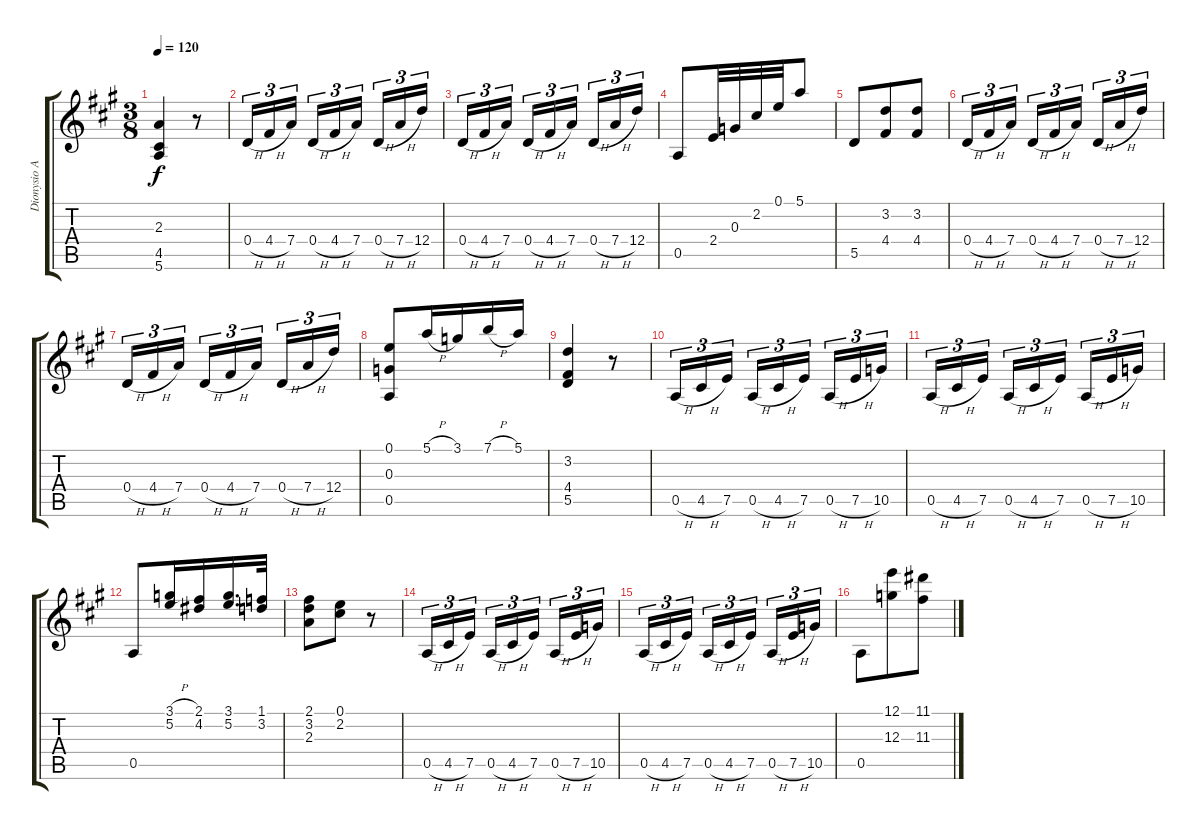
\track ("Dionysio Aguado" "Dionysio A") {instrument acousticguitarnylon}
\staff {score tabs}
\tuning (E4 B3 G3 D3 A2 E2) {hide}
\ts (3 8)
\tempo 120
\clef g2
\ks a
(2.3 4.5 5.6).4{dy f} r.8 |
0.4{h}.16{tu (3 2)} 4.4{h}.16{tu (3 2)} 7.4.16{tu (3 2)} 0.4{h}.16{tu (3 2)} 4.4{h}.16{tu (3 2)} 7.4.16{tu (3 2)} 0.4{h}.16{tu (3 2)} 7.4{h}.16{tu (3 2)} 12.4.16{tu (3 2)} |
0.4{h}.16{tu (3 2)} 4.4{h}.16{tu (3 2)} 7.4.16{tu (3 2)} 0.4{h}.16{tu (3 2)} 4.4{h}.16{tu (3 2)} 7.4.16{tu (3 2)} 0.4{h}.16{tu (3 2)} 7.4{h}.16{tu (3 2)} 12.4.16{tu (3 2)} |
0.5.8 2.4.32 0.3.32 2.2.32 0.1.32 5.1.8 |
5.5.8 (3.2 4.4).8 (3.2 4.4).8 |
0.4{h}.16{tu (3 2)} 4.4{h}.16{tu (3 2)} 7.4.16{tu (3 2)} 0.4{h}.16{tu (3 2)} 4.4{h}.16{tu (3 2)} 7.4.16{tu (3 2)} 0.4{h}.16{tu (3 2)} 7.4{h}.16{tu (3 2)} 12.4.16{tu (3 2)} |
0.4{h}.16{tu (3 2)} 4.4{h}.16{tu (3 2)} 7.4.16{tu (3 2)} 0.4{h}.16{tu (3 2)} 4.4{h}.16{tu (3 2)} 7.4.16{tu (3 2)} 0.4{h}.16{tu (3 2)} 7.4{h}.16{tu (3 2)} 12.4.16{tu (3 2)} |
(0.1 0.3 0.5).8 5.1{h}.16 3.1.16 7.1{h}.16 5.1.16 |
(3.2 4.4 5.5).4 r.8 |
0.5{h}.16{tu (3 2)} 4.5{h}.16{tu (3 2)} 7.5.16{tu (3 2)} 0.5{h}.16{tu (3 2)} 4.5{h}.16{tu (3 2)} 7.5.16{tu (3 2)} 0.5{h}.16{tu (3 2)} 7.5{h}.16{tu (3 2)} 10.5.16{tu (3 2)} |
0.5{h}.16{tu (3 2)} 4.5{h}.16{tu (3 2)} 7.5.16{tu (3 2)} 0.5{h}.16{tu (3 2)} 4.5{h}.16{tu (3 2)} 7.5.16{tu (3 2)} 0.5{h}.16{tu (3 2)} 7.5{h}.16{tu (3 2)} 10.5.16{tu (3 2)} |
0.5.8 (3.1{h} 5.2).16 (2.1 4.2).16 (3.1 5.2).16{d} (1.1 3.2).32 |
(2.1 3.2 2.3).8 (0.1 2.2).8 r.8 |
0.5{h}.16{tu (3 2)} 4.5{h}.16{tu (3 2)} 7.5.16{tu (3 2)} 0.5{h}.16{tu (3 2)} 4.5{h}.16{tu (3 2)} 7.5.16{tu (3 2)} 0.5{h}.16{tu (3 2)} 7.5{h}.16{tu (3 2)} 10.5.16{tu (3 2)} |
0.5{h}.16{tu (3 2)} 4.5{h}.16{tu (3 2)} 7.5.16{tu (3 2)} 0.5{h}.16{tu (3 2)} 4.5{h}.16{tu (3 2)} 7.5.16{tu (3 2)} 0.5{h}.16{tu (3 2)} 7.5{h}.16{tu (3 2)} 10.5.16{tu (3 2)} |
0.5.8 (12.1 12.3).8 (11.1 11.3).8
